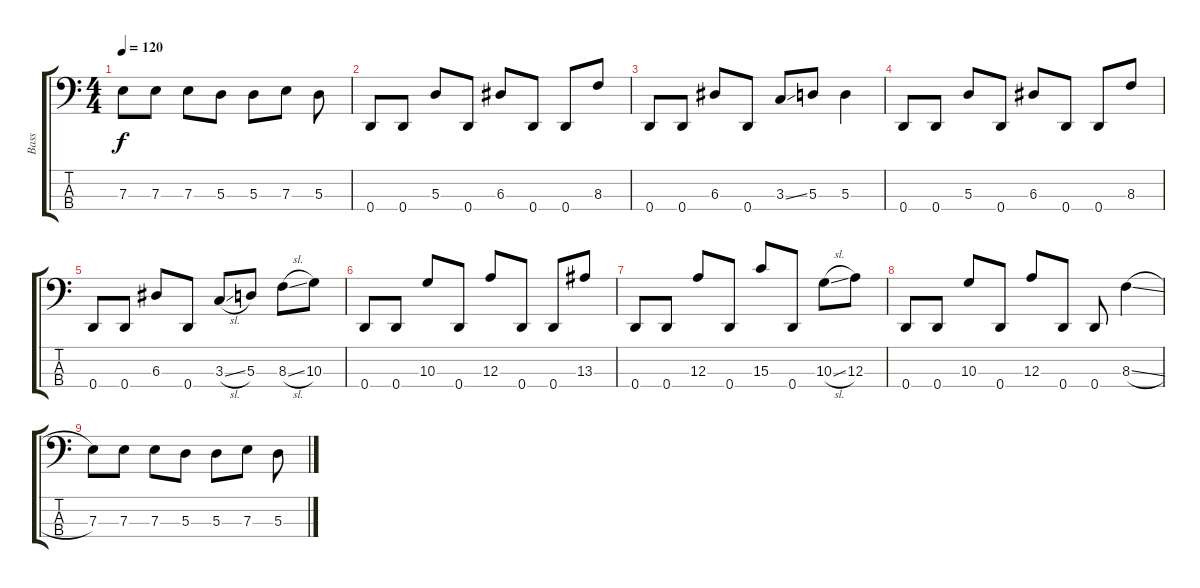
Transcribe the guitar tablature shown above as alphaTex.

\track ("Bass" "Bass") {instrument electricbassfinger}
\staff {score tabs}
\tuning (G2 D2 A1 D1) {hide}
\ts (4 4)
\tempo 120
\clef f4
\ks c
7.3.8{dy f} 7.3.8 7.3.8 5.3.8 5.3.8 7.3.8 5.3.8 |
0.4.8 0.4.8 5.3.8 0.4.8 6.3.8 0.4.8 0.4.8 8.3.8 |
0.4.8 0.4.8 6.3.8 0.4.8 3.3{ss}.8 5.3.8 5.3.4 |
0.4.8 0.4.8 5.3.8 0.4.8 6.3.8 0.4.8 0.4.8 8.3.8 |
0.4.8 0.4.8 6.3.8 0.4.8 3.3{sl}.8 5.3.8 8.3{sl}.8 10.3.8 |
0.4.8 0.4.8 10.3.8 0.4.8 12.3.8 0.4.8 0.4.8 13.3.8 |
0.4.8 0.4.8 12.3.8 0.4.8 15.3.8 0.4.8 10.3{sl}.8 12.3.8 |
0.4.8 0.4.8 10.3.8 0.4.8 12.3.8 0.4.8 0.4.8 8.3{sl}.4 |
7.3.8 7.3.8 7.3.8 5.3.8 5.3.8 7.3.8 5.3.8
